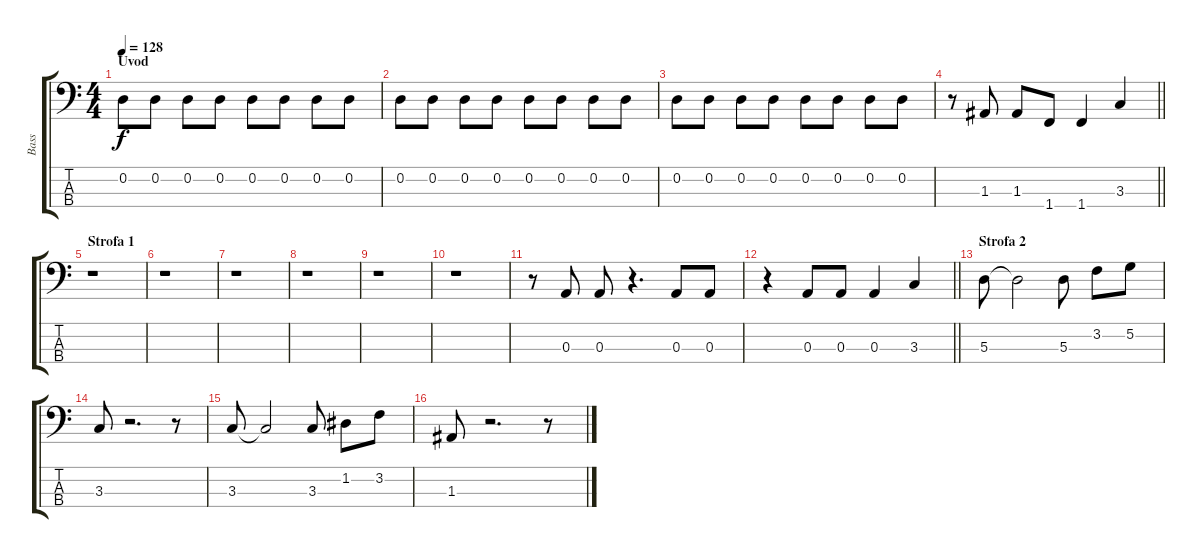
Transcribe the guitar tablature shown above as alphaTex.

\track ("Bass" "Bass") {instrument electricbassfinger}
\staff {score tabs}
\tuning (G2 D2 A1 E1) {hide}
\ts (4 4)
\section ("" "Uvod")
\tempo 128
\clef f4
\ks c
0.2.8{dy f instrument electricbassfinger} 0.2.8 0.2.8 0.2.8 0.2.8 0.2.8 0.2.8 0.2.8 |
0.2.8 0.2.8 0.2.8 0.2.8 0.2.8 0.2.8 0.2.8 0.2.8 |
0.2.8 0.2.8 0.2.8 0.2.8 0.2.8 0.2.8 0.2.8 0.2.8 |
\barLineRight lightlight
r.8 1.3.8 1.3.8 1.4.8 1.4.4 3.3.4 |
\section ("" "Strofa 1")
r.1 |
r.1 |
r.1 |
r.1 |
r.1 |
r.1 |
r.8 0.3.8 0.3.8 r.4{d} 0.3.8 0.3.8 |
\barLineRight lightlight
r.4 0.3.8 0.3.8 0.3.4 3.3.4 |
\section ("" "Strofa 2")
5.3.8 5.3{t}.2 5.3.8 3.2.8 5.2.8 |
3.3.8 r.2{d} r.8 |
3.3.8 3.3{t}.2 3.3.8 1.2.8 3.2.8 |
1.3.8 r.2{d} r.8
